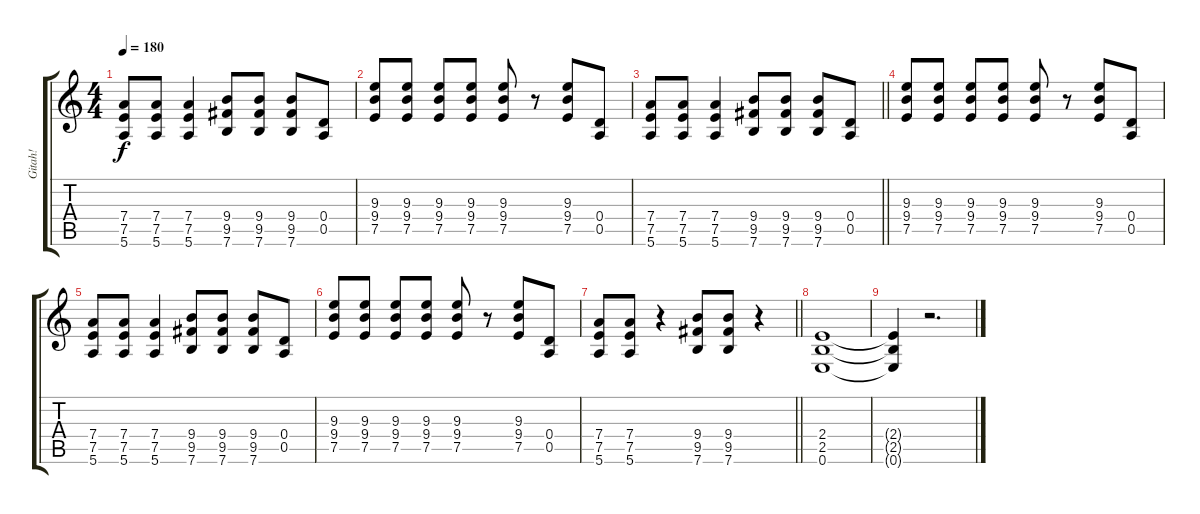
\track ("Gitah!" "Gitah!") {instrument distortionguitar}
\staff {score tabs}
\tuning (E4 B3 G3 D3 A2 E2) {hide}
\ts (4 4)
\tempo 180
\clef g2
\ks c
(7.4 7.5 5.6).8{dy f} (7.4 7.5 5.6).8 (7.4 7.5 5.6).4 (9.4 9.5 7.6).8 (9.4 9.5 7.6).8 (9.4 9.5 7.6).8 (0.4 0.5).8 |
(9.3 9.4 7.5).8 (9.3 9.4 7.5).8 (9.3 9.4 7.5).8 (9.3 9.4 7.5).8 (9.3 9.4 7.5).8 r.8 (9.3 9.4 7.5).8 (0.4 0.5).8 |
\barLineRight lightlight
(7.4 7.5 5.6).8 (7.4 7.5 5.6).8 (7.4 7.5 5.6).4 (9.4 9.5 7.6).8 (9.4 9.5 7.6).8 (9.4 9.5 7.6).8 (0.4 0.5).8 |
(9.3 9.4 7.5).8 (9.3 9.4 7.5).8 (9.3 9.4 7.5).8 (9.3 9.4 7.5).8 (9.3 9.4 7.5).8 r.8 (9.3 9.4 7.5).8 (0.4 0.5).8 |
(7.4 7.5 5.6).8 (7.4 7.5 5.6).8 (7.4 7.5 5.6).4 (9.4 9.5 7.6).8 (9.4 9.5 7.6).8 (9.4 9.5 7.6).8 (0.4 0.5).8 |
(9.3 9.4 7.5).8 (9.3 9.4 7.5).8 (9.3 9.4 7.5).8 (9.3 9.4 7.5).8 (9.3 9.4 7.5).8 r.8 (9.3 9.4 7.5).8 (0.4 0.5).8 |
\barLineRight lightlight
(7.4 7.5 5.6).8 (7.4 7.5 5.6).8 r.4 (9.4 9.5 7.6).8 (9.4 9.5 7.6).8 r.4 |
(2.4 2.5 0.6).1 |
(2.4{t} 2.5{t} 0.6{t}).4 r.2{d}
